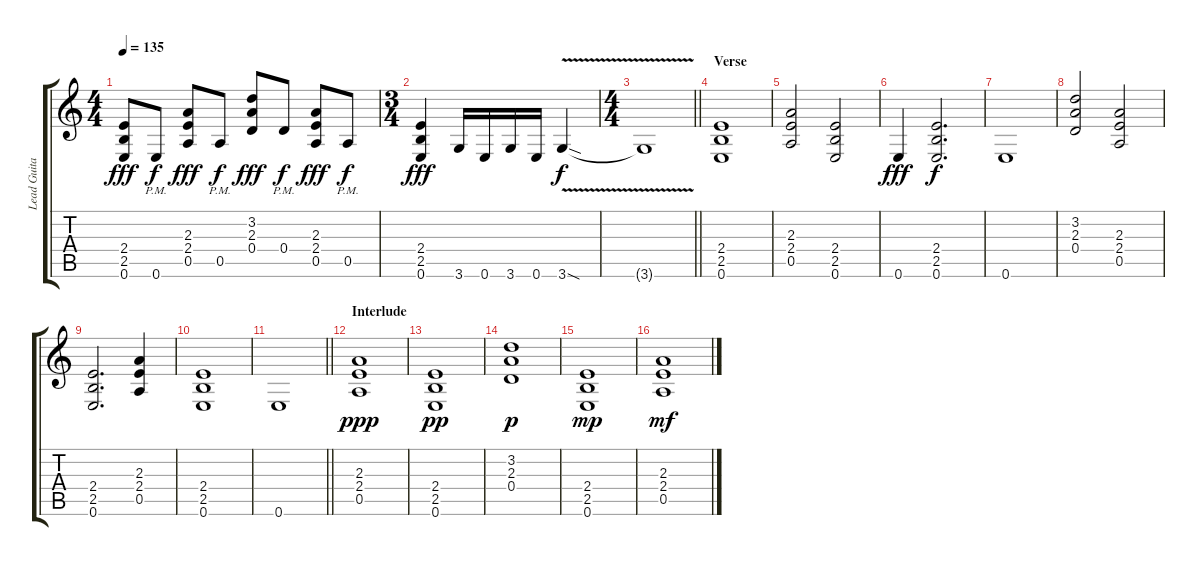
\track ("Lead Guitar" "Lead Guita") {instrument overdrivenguitar}
\staff {score tabs}
\tuning (E4 B3 G3 D3 A2 E2) {hide}
\ts (4 4)
\tempo 135
\clef g2
\ks c
(2.4 2.5 0.6).8{dy fff} 0.6{pm}.8{dy f} (2.3 2.4 0.5).8{dy fff} 0.5{pm}.8{dy f} (3.2 2.3 0.4).8{dy fff} 0.4{pm}.8{dy f} (2.3 2.4 0.5).8{dy fff} 0.5{pm}.8{dy f} |
\ts (3 4)
(2.4 2.5 0.6).4{dy fff} 3.6.16 0.6.16 3.6.16 0.6.16 3.6{v sod}.4{dy f} |
\ts (4 4)
\barLineRight lightlight
3.6{t}.1 |
\section ("" "Verse")
(2.4 2.5 0.6).1 |
(2.3 2.4 0.5).2 (2.4 2.5 0.6).2 |
0.6.4{dy fff} (2.4 2.5 0.6).2{d dy f} |
0.6.1 |
(3.2 2.3 0.4).2 (2.3 2.4 0.5).2 |
(2.4 2.5 0.6).2{d} (2.3 2.4 0.5).4 |
(2.4 2.5 0.6).1 |
\barLineRight lightlight
0.6.1 |
\section ("" "Interlude")
(2.3 2.4 0.5).1{dy ppp} |
(2.4 2.5 0.6).1{dy pp} |
(3.2 2.3 0.4).1{dy p} |
(2.4 2.5 0.6).1{dy mp} |
(2.3 2.4 0.5).1{dy mf}
